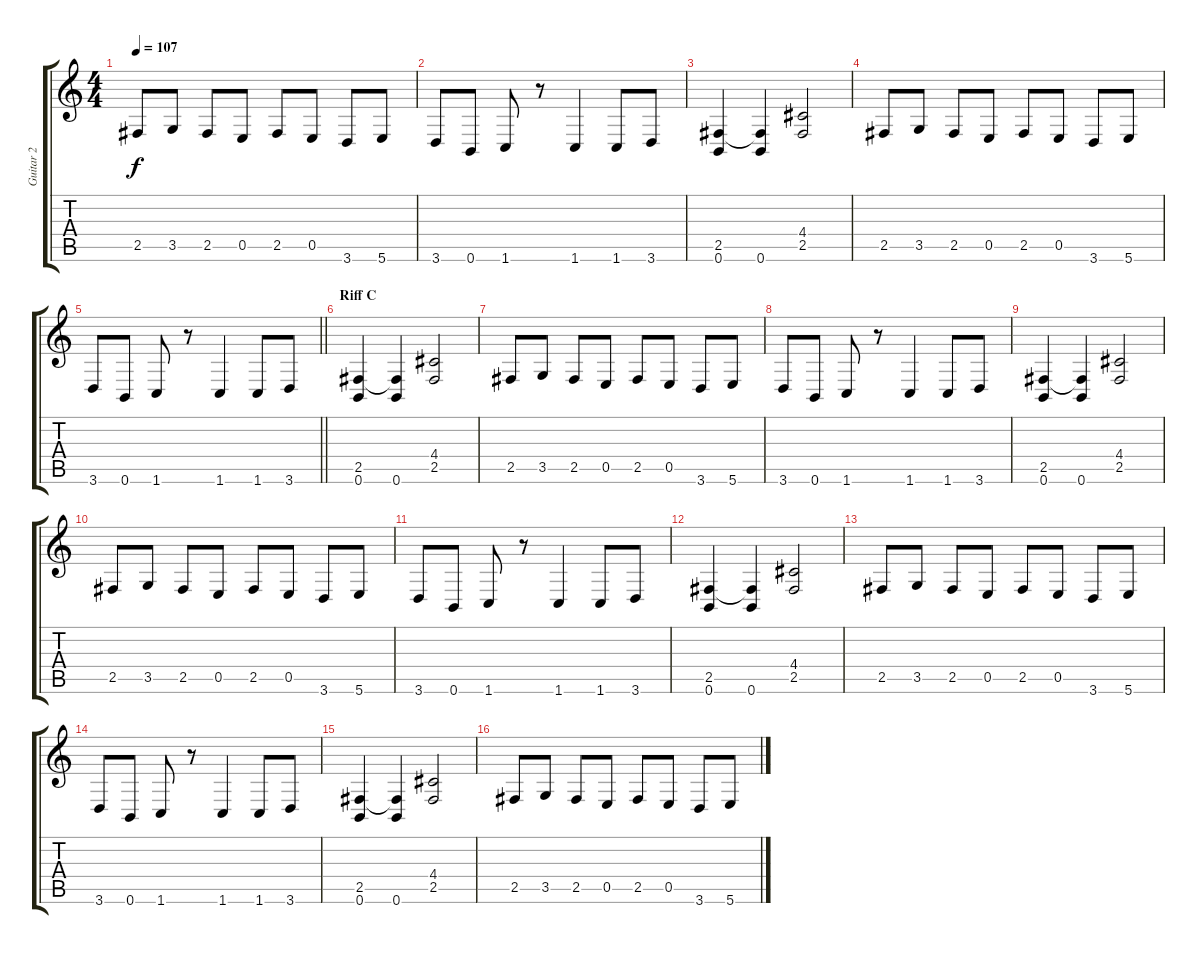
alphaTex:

\track ("Guitar 2" "Guitar 2") {instrument overdrivenguitar}
\staff {score tabs}
\tuning (B3 Gb3 D3 A2 E2 B1) {hide}
\ts (4 4)
\tempo 107
\clef g2
\ks c
2.5.8{dy f} 3.5.8 2.5.8 0.5.8 2.5.8 0.5.8 3.6.8 5.6.8 |
3.6.8 0.6.8 1.6.8 r.8 1.6.4 1.6.8 3.6.8 |
(2.5 0.6).4 (2.5{t} 0.6).4 (4.4 2.5).2 |
2.5.8 3.5.8 2.5.8 0.5.8 2.5.8 0.5.8 3.6.8 5.6.8 |
\barLineRight lightlight
3.6.8 0.6.8 1.6.8 r.8 1.6.4 1.6.8 3.6.8 |
\section ("" "Riff C")
(2.5 0.6).4{volume 12} (2.5{t} 0.6).4 (4.4 2.5).2 |
2.5.8 3.5.8 2.5.8 0.5.8 2.5.8 0.5.8 3.6.8 5.6.8 |
3.6.8 0.6.8 1.6.8 r.8 1.6.4 1.6.8 3.6.8 |
(2.5 0.6).4 (2.5{t} 0.6).4 (4.4 2.5).2 |
2.5.8 3.5.8 2.5.8 0.5.8 2.5.8 0.5.8 3.6.8 5.6.8 |
3.6.8 0.6.8 1.6.8 r.8 1.6.4 1.6.8 3.6.8 |
(2.5 0.6).4 (2.5{t} 0.6).4 (4.4 2.5).2 |
2.5.8 3.5.8 2.5.8 0.5.8 2.5.8 0.5.8 3.6.8 5.6.8 |
3.6.8 0.6.8 1.6.8 r.8 1.6.4 1.6.8 3.6.8 |
(2.5 0.6).4 (2.5{t} 0.6).4 (4.4 2.5).2 |
2.5.8 3.5.8 2.5.8 0.5.8 2.5.8 0.5.8 3.6.8 5.6.8
